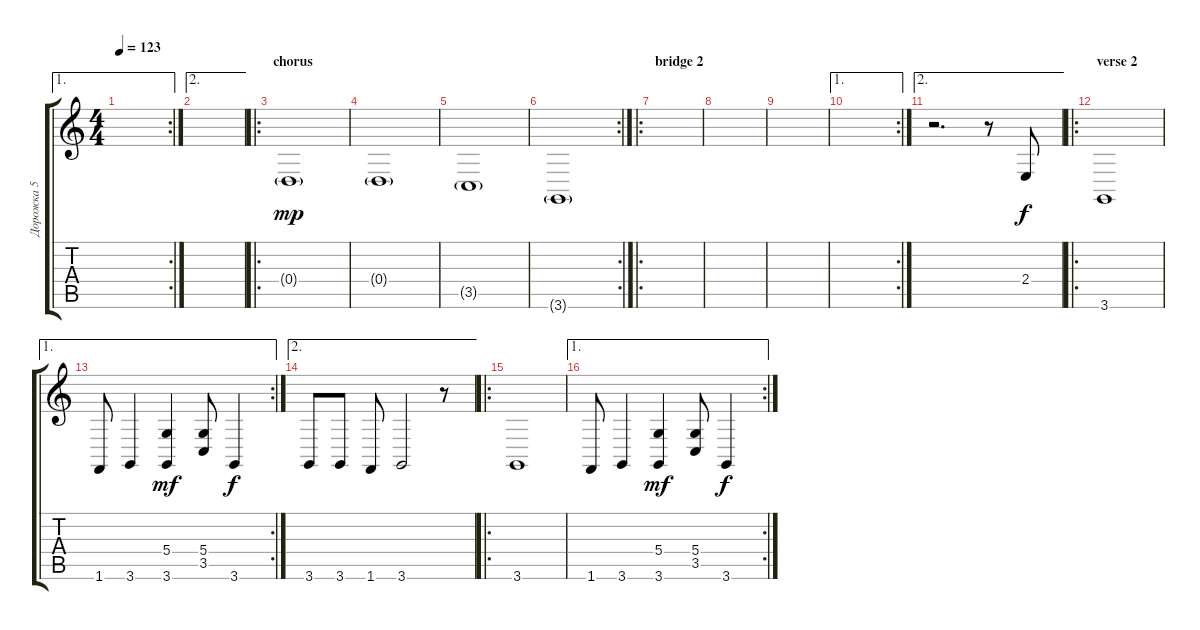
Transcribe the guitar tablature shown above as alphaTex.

\track ("Дорожка 5" "Дорожка 5") {instrument drawbarorgan}
\staff {score tabs}
\tuning (E4 B3 G3 D3 A2 E2) {hide}
\ae 1
\rc 2
\ts (4 4)
\tempo 123
\clef g2
\ks c
|
\ae 2
|
\ro
\section ("" "chorus")
0.4{g}.1{dy mp} |
0.4{g}.1 |
3.5{g}.1 |
\rc 2
3.6{g}.1 |
\ro
\section ("" "bridge 2")
|
|
|
\ae 1
\rc 2
|
\ae 2
r.2{d} r.8 2.4.8{dy f} |
\ro
\section ("" "verse 2")
3.6.1 |
\ae 1
\rc 2
1.6.8 3.6.4 (5.4 3.6).4{dy mf} (5.4 3.5).8 3.6.4{dy f} |
\ae 2
3.6.8 3.6.8 1.6.8 3.6.2 r.8 |
\ro
3.6.1 |
\ae 1
\rc 2
1.6.8 3.6.4 (5.4 3.6).4{dy mf} (5.4 3.5).8 3.6.4{dy f}
